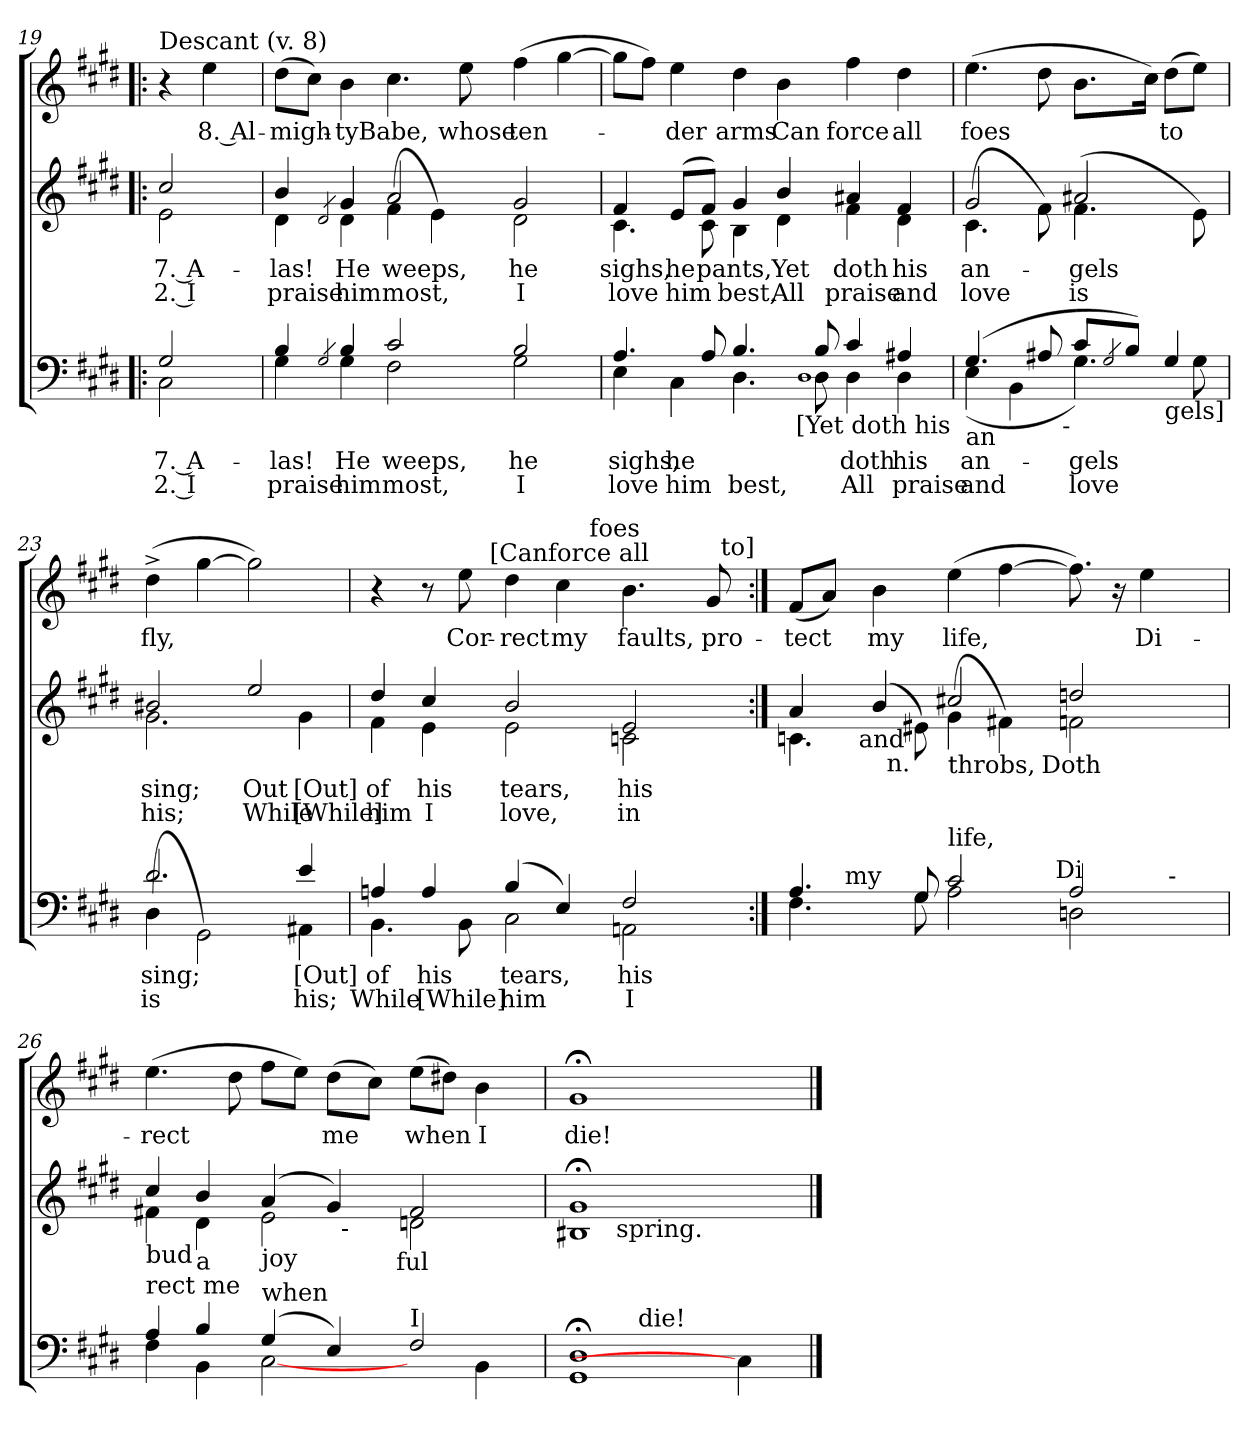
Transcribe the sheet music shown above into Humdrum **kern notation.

**kern	**text	**text	**kern	**text	**text	**kern	**text
*part3	*part3	*part3	*part2	*part2	*part2	*part1	*part1
*staff3	*staff3	*staff3	*staff2	*staff2	*staff2	*staff1	*staff1
!!LO:LB:g=z
*clefF4	*	*	*clefG2	*	*	*clefG2	*
*k[f#c#g#d#]	*	*	*k[f#c#g#d#]	*	*	*k[f#c#g#d#]	*
*E:	*	*	*E:	*	*	*E:	*
=19!|:	=19!|:	=19!|:	=19!|:	=19!|:	=19!|:	=19!|:	=19!|:
!	!	!	!	!	!	!LO:TX:a:t=Descant (v. 8)	!
!	!	!	!LO:TX:a:t=(v. 8 Unison)	!	!	!	!
!	!LO:LY:a:rj	!LO:LY:a:rj	!	!LO:LY:b:rj	!LO:LY:b:rj	!	!
*^	*	*	*^	*	*	*	*
2G#/	2C#\	7. A-	2. I	2cc#/	2e\	7. A-	2. I	4r	.
!	!	!	!	!	!	!	!	!	!LO:LY:b:rj
.	.	.	.	.	.	.	.	4ee\	8. Al-
=20	=20	=20	=20	=20	=20	=20	=20	=20	=20
!	!	!LO:LY:a	!LO:LY:a	!	!	!LO:LY:b	!LO:LY:b	!	!LO:LY:b
4B/	4G#\	-las!	praise	4b/	4d#\	-las!	praise	(>8dd#\L	-migh-
.	.	.	.	.	.	.	.	8cc#\J)	.
2qG#/	.	.	.	2qd#/	.	.	.	.	.
!	!	!LO:LY:a	!LO:LY:a	!	!	!LO:LY:b	!LO:LY:b	!	!LO:LY:b
4B/	4G#\	He	him	4g#/	4d#\	He	him	4b\	-tyBabe,
!	!	!LO:LY:a	!LO:LY:a	!	!	!LO:LY:b	!LO:LY:b	!	!
2c#/	2F#\	weeps,	most,	(<4f#\	2a/	weeps,	most,	4.cc#\	.
.	.	.	.	4e\)	.	.	.	.	.
!	!	!	!	!	!	!	!	!	!LO:LY:b
.	.	.	.	.	.	.	.	8ee\	whose
!	!	!LO:LY:a	!LO:LY:a	!	!	!LO:LY:b	!LO:LY:b	!	!LO:LY:b
2B/	2G#\	he	I	2g#/	2d#\	he	I	(>4ff#\	ten-
.	.	.	.	.	.	.	.	[>4gg#\	.
*v	*v	*	*	*	*	*	*	*	*
=21	=21	=21	=21	=21	=21	=21	=21	=21
!	!LO:LY:a	!LO:LY:a	!	!	!LO:LY:b	!LO:LY:b	!	!
*^	*	*	*	*	*	*	*	*
*	*^	*	*	*	*	*	*	*	*
4.A/	4E\	2ryy	sighs,	love	4f#/	4.c#\	sighs,	love	8gg#\L]	.
.	.	.	.	.	.	.	.	.	8ff#\J)	.
!	!	!	!LO:LY:a	!LO:LY:a	!	!	!LO:LY:b	!LO:LY:b	!	!LO:LY:b
.	4C#\	.	he	him	(>8e/L	.	he	him	4ee\	-der
!	!	!	!	!	!	!	!LO:LY:b	!	!	!
8A/	.	.	.	.	8f#/J)	8c#\	pants,	.	.	.
!	!	!	!	!LO:LY:a	!	!	!	!LO:LY:b	!	!LO:LY:b
4.B/	4.D#\	4ryy	.	best,	4g#/	4B\	.	best,	4dd#\	arms
!	!	!	!	!	!	!	!LO:LY:b	!LO:LY:b	!	!LO:LY:b
.	.	16ryy	.	.	4b/	4d#\	Yet	All	4b\	Can
!	!	!LO:TX:b:t=[Yet doth his	!	!	!	!	!	!	!	!
.	.	2ryy	.	.	.	.	.	.	.	.
1qD#	.	.	.	.	.	.	.	.	.	.
8B/	8D#\	.	.	.	.	.	.	.	.	.
!	!	!	!LO:LY:a	!LO:LY:a	!	!	!LO:LY:b	!LO:LY:b	!	!LO:LY:b
4c#/	4D#\	.	doth	All	4a#X/	4f#\	doth	praise	4ff#\	force
!	!	!	!LO:LY:a	!LO:LY:a	!	!	!LO:LY:b	!LO:LY:b	!	!LO:LY:b
4A#X/	4D#\	.	his	praise	4f#/	4d#\	his	and	4dd#\	all
.	.	8.ryy	.	.	.	.	.	.	.	.
=22	=22	=22	=22	=22	=22	=22	=22	=22	=22	=22
!LO:TX:b:t=an	!	!	!	!	!	!	!	!	!	!
!	!	!	!LO:LY:a	!LO:LY:a	!	!	!LO:LY:b	!LO:LY:b	!	!LO:LY:b
(4.G#/	(<4E\	4...ryy	an-	and	(<4.c#\	2g#/	an-	love	(>4.ee\	foes
.	4BB\	.	.	.	.	.	.	.	.	.
8A#X/	.	.	.	.	8f#\)	.	.	.	8dd#\	.
!	!	!LO:TX:b:t=-	!	!	!	!	!	!	!	!
.	.	2ryy	.	.	.	.	.	.	.	.
!	!	!	!LO:LY:a	!LO:LY:a	!	!	!LO:LY:b	!LO:LY:b	!	!
8c#/L	4.G#\)	.	-gels	love	(<4.f#\	2a#X/	-gels	is	8.b\L	.
2qG#/	.	.	.	.	.	.	.	.	.	.
8B/J)	.	.	.	.	.	.	.	.	.	.
.	.	.	.	.	.	.	.	.	16cc#\Jk)	.
!LO:TX:b:t=gels]	!	!	!	!	!	!	!	!	!	!
!	!	!	!	!	!	!	!	!	!	!LO:LY:b
4G#/	.	.	.	.	.	.	.	.	(>8dd#\L	to
.	8G#\	.	.	.	8e\)	.	.	.	8ee\J)	.
.	.	32ryy	.	.	.	.	.	.	.	.
!!LO:LB:g=z
=23	=23	=23	=23	=23	=23	=23	=23	=23	=23	=23
!	!	!	!LO:LY:a	!LO:LY:a	!	!	!LO:LY:b	!LO:LY:b	!	!LO:LY:b
*	*v	*v	*	*	*	*	*	*	*	*
(<4D#\	2.d#/	sing;	is	2b#X/	2.g#\	sing;	his;	(>4dd#^>\	fly,
2GG#\)	.	.	.	.	.	.	.	[>4gg#\	.
!	!	!	!	!	!	!LO:LY:b	!LO:LY:b	!	!
.	.	.	.	2ee/	.	Out	While	2gg#\])	.
!	!	!LO:LY:a	!LO:LY:a	!	!	!LO:LY:b	!LO:LY:b	!	!
4e/	4AA#X\	[Out]	his;	.	4g#\	[Out]	[While]	.	.
=24	=24	=24	=24	=24	=24	=24	=24	=24	=24
!	!	!LO:LY:a	!LO:LY:a	!	!	!LO:LY:b	!LO:LY:b	!	!
*	*	*	*	*	*	*	*	*^	*
*	*	*	*	*	*	*	*	*	*^	*
*	*	*	*	*	*	*	*	*	*	*^	*
4Ani/	4.BB\	of	While	4dd#/	4f#\	of	him	4r	4...ryy	2..ryy	1ryy	.
!	!	!LO:LY:a	!LO:LY:a	!	!	!LO:LY:b	!LO:LY:b	!	!	!	!	!
4A/	.	his	[While]	4cc#/	4e\	his	I	8r	.	.	.	.
!	!	!	!	!	!	!	!	!	!	!	!	!LO:LY:b
.	8BB\	.	.	.	.	.	.	8ee\	.	.	.	Cor-
!	!	!	!	!	!	!	!	!	!LO:TX:a:t=[Canforce all	!	!	!
.	.	.	.	.	.	.	.	.	1ryy	.	.	.
!	!	!LO:LY:a	!LO:LY:a	!	!	!LO:LY:b	!LO:LY:b	!	!	!	!	!LO:LY:b
(4B/	2C#\	tears,	him	2b/	2e\	tears,	love,	4dd#\	.	.	.	-rect
!	!	!	!	!	!	!	!	!	!	!	!	!LO:LY:b
4E/)	.	.	.	.	.	.	.	4cc#\	.	.	.	my
!	!	!	!	!	!	!	!	!	!	!LO:TX:a:t=foes	!	!
.	.	.	.	.	.	.	.	.	.	2ryy	.	.
!	!	!LO:LY:a	!LO:LY:a	!	!	!LO:LY:b	!LO:LY:b	!	!	!	!	!LO:LY:b
2F#/	2AAn\	his	I	2e/	2cn\	his	in	4.b\	.	.	4ryy	faults,
.	.	.	.	.	.	.	.	.	.	.	8ryy	.
!	!	!	!	!	!	!	!	!	!	!	!	!LO:LY:b
.	.	.	.	.	.	.	.	8g#/	.	8ryy	32ryy	pro-
!	!	!	!	!	!	!	!	!	!	!	!LO:TX:a:t=to]	!
.	.	.	.	.	.	.	.	.	.	.	16.ryy	.
.	.	.	.	.	.	.	.	.	32ryy	.	.	.
!!LO:PB:g=z
=25:|!	=25:|!	=25:|!	=25:|!	=25:|!	=25:|!	=25:|!	=25:|!	=25:|!	=25:|!	=25:|!	=25:|!	=25:|!
!	!	!	!	!LO:TX:b:t=sighs,	!	!	!	!	!	!	!	!
!LO:TX:a:t=tect	!	!	!	!	!	!	!	!	!	!	!	!
!	!	!	!	!	!	!	!	!	!	!	!	!LO:LY:b
*^	*^	*	*	*^	*^	*	*	*	*	*	*	*
*	*	*^	*	*	*	*	*	*^	*	*	*	*v	*v	*v	*v	*
4.A/	4.F#\	8.ryy	2ryy	1ryy	.	.	4a/	4.cn\	8..ryy	4ryy	2...ryy	.	.	(<8f#/L	-tect
.	.	.	.	.	.	.	.	.	.	.	.	.	.	8a/J)	.
!	!	!LO:TX:a:t=my	!	!	!	!	!	!	!	!	!	!	!	!	!
.	.	1ryy	.	.	.	.	.	.	.	.	.	.	.	.	.
!	!	!	!	!	!	!	!	!	!LO:TX:b:t=and	!	!	!	!	!	!
.	.	.	.	.	.	.	.	.	1ryy	.	.	.	.	.	.
!	!	!	!	!	!	!	!	!	!	!	!	!	!	!	!LO:LY:b
.	.	.	.	.	.	.	(<4b/	.	.	32ryy	.	.	.	4b\	my
!	!	!	!	!	!	!	!	!	!	!LO:TX:b:t=n.	!	!	!	!	!
.	.	.	.	.	.	.	.	.	.	1ryy	.	.	.	.	.
8G#/	8G#\	.	.	.	.	.	.	8e#X\)	.	.	.	.	.	.	.
!	!	!	!	!	!	!	!LO:TX:b:t=throbs,	!	!	!	!	!	!	!	!
!LO:TX:a:t=life,	!	!	!	!	!	!	!	!	!	!	!	!	!	!	!
!	!	!	!	!	!	!	!	!	!	!	!	!	!	!	!LO:LY:b
2c#/	2A\	.	4...ryy	.	.	.	(<4g#\	2cc#X/	.	.	.	.	.	(>4ee\	life,
.	.	.	.	.	.	.	4f#X\)	.	.	.	.	.	.	[>4ff#\	.
!	!	!	!	!	!	!	!	!	!	!	!LO:TX:b:t=Doth	!	!	!	!
.	.	.	.	.	.	.	.	.	.	.	2ryy	.	.	.	.
!	!	!	!LO:TX:a:t=Di	!	!	!	!	!	!	!	!	!	!	!	!
.	.	.	2ryy	.	.	.	.	.	.	.	.	.	.	.	.
2A/	2Dn\	.	.	4ryy	.	.	2ddn/	2fn\	.	.	.	.	.	8.ff#\])	.
.	.	4ryy	.	.	.	.	.	.	.	.	.	.	.	16ra	.
.	.	.	.	.	.	.	.	.	4ryy	.	.	.	.	.	.
!	!	!	!	!	!	!	!	!	!	!	!	!	!	!	!LO:LY:b
.	.	.	.	16ryy	.	.	.	.	.	.	.	.	.	4ee\	Di-
.	.	.	.	.	.	.	.	.	.	8..ryy	.	.	.	.	.
!	!	!	!	!LO:TX:a:t=-	!	!	!	!	!	!	!	!	!	!	!
.	.	.	.	8.ryy	.	.	.	.	.	.	.	.	.	.	.
.	.	16ryy	.	.	.	.	.	.	.	.	16ryy	.	.	.	.
.	.	.	32ryy	.	.	.	.	.	32ryy	.	.	.	.	.	.
=26	=26	=26	=26	=26	=26	=26	=26	=26	=26	=26	=26	=26	=26	=26	=26
!	!	!	!	!	!	!	!LO:TX:b:t=bud	!	!	!	!	!	!	!	!
!LO:TX:a:t=rect me	!	!	!	!	!	!	!	!	!	!	!	!	!	!	!
!	!	!	!	!	!	!	!	!	!	!	!	!	!	!	!LO:LY:b
*	*v	*v	*v	*v	*	*	*	*	*	*	*	*	*	*	*
*	*	*	*	*	*	*	*v	*v	*	*	*	*
4A/	4F#i\	.	.	4cc#/	4f#X\	2ryy	2ryy	.	.	(>4.ee\	-rect
!	!	!	!	!LO:TX:b:t=a	!	!	!	!	!	!	!
4B/	4BB\	.	.	4b/	4d#\	.	.	.	.	.	.
.	.	.	.	.	.	.	.	.	.	8dd#\	.
!	!	!	!	!LO:TX:b:t=joy	!	!	!	!	!	!	!
!LO:TX:a:t=when	!	!	!	!	!	!	!	!	!	!	!
(4G#/	[2C#\	.	.	(4a/	2e\	4ryy	4...ryy	.	.	8ff#\L	.
.	.	.	.	.	.	.	.	.	.	8ee\J)	.
!	!	!	!	!	!	!	!	!	!	!	!LO:LY:b
4E/)	.	.	.	4g#/)	.	32ryy	.	.	.	(>8dd#\L	me
!	!	!	!	!	!	!LO:TX:b:t=-	!	!	!	!	!
.	.	.	.	.	.	2ryy	.	.	.	.	.
.	.	.	.	.	.	.	.	.	.	8cc#\J)	.
!	!	!	!	!	!	!	!LO:TX:b:t=ful	!	!	!	!
.	.	.	.	.	.	.	2ryy	.	.	.	.
!LO:TX:a:t=I	!	!	!	!	!	!	!	!	!	!	!
!	!	!	!	!	!	!	!	!	!	!	!LO:LY:b
2F#/	4ryy	.	.	2f#/	2dn\	.	.	.	.	(>8ee\L	when
.	.	.	.	.	.	.	.	.	.	8dd#X\J)	.
!	!	!	!	!	!	!	!	!	!	!	!LO:LY:b
.	4BB\	.	.	.	.	.	.	.	.	4b\	I
.	.	.	.	.	.	8..ryy	.	.	.	.	.
.	.	.	.	.	.	.	32ryy	.	.	.	.
=27	=27	=27	=27	=27	=27	=27	=27	=27	=27	=27	=27
!	!	!	!	!	!	!	!	!	!	!	!LO:LY:b
*	*	*	*	*	*v	*v	*v	*	*	*	*
1GG#; 1D#i;	8..ryy	.	.	1B#X; 1g#;	8ryy	.	.	1g#;	die!
.	.	.	.	.	32ryy	.	.	.	.
!	!	!	!	!	!LO:TX:b:t=spring.	!	!	!	!
.	.	.	.	.	1ryy	.	.	.	.
!	!LO:TX:a:t=die!	!	!	!	!	!	!	!	!
.	1ryy	.	.	.	.	.	.	.	.
4C#\]	.	.	.	4ryy	.	.	.	4ryy	.
.	.	.	.	.	16.ryy	.	.	.	.
.	32ryy	.	.	.	.	.	.	.	.
*v	*v	*	*	*	*	*	*	*	*
*	*	*	*v	*v	*	*	*	*
==	==	==	==	==	==	==	==
*-	*-	*-	*-	*-	*-	*-	*-
